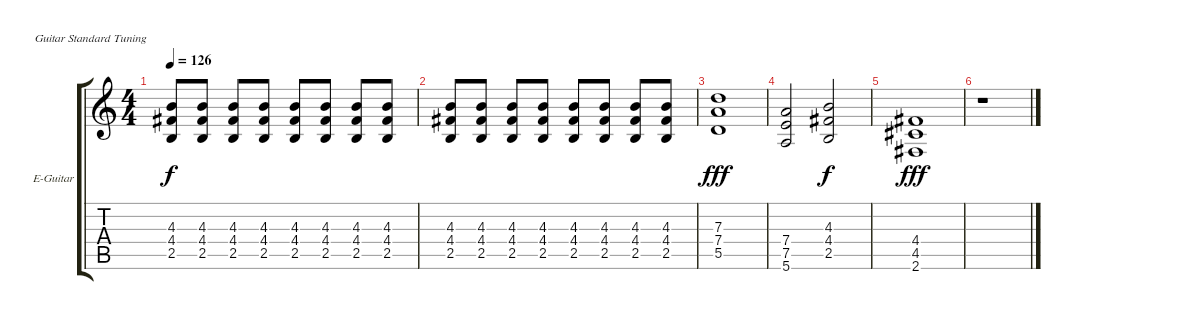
\bracketExtendMode groupsimilarinstruments
\firstSystemTrackNameOrientation horizontal
\otherSystemsTrackNameOrientation horizontal
\track ("Chitarra Elettrica" "E-Guitar") {instrument distortionguitar}
\staff {score tabs}
\tuning (E4 B3 G3 D3 A2 E2)
\ts (4 4)
\tempo 126
\clef g2
\ks c
(4.3 4.4 2.5).8{dy f} (4.3 4.4 2.5).8 (4.3 4.4 2.5).8 (4.3 4.4 2.5).8 (4.3 4.4 2.5).8 (4.3 4.4 2.5).8 (4.3 4.4 2.5).8 (4.3 4.4 2.5).8 |
(4.3 4.4 2.5).8 (4.3 4.4 2.5).8 (4.3 4.4 2.5).8 (4.3 4.4 2.5).8 (4.3 4.4 2.5).8 (4.3 4.4 2.5).8 (4.3 4.4 2.5).8 (4.3 4.4 2.5).8 |
(7.3 7.4 5.5).1{dy fff} |
(7.4 7.5 5.6).2 (4.3 4.4 2.5).2{dy f} |
(4.4 4.5 2.6).1{dy fff} |
r.1
